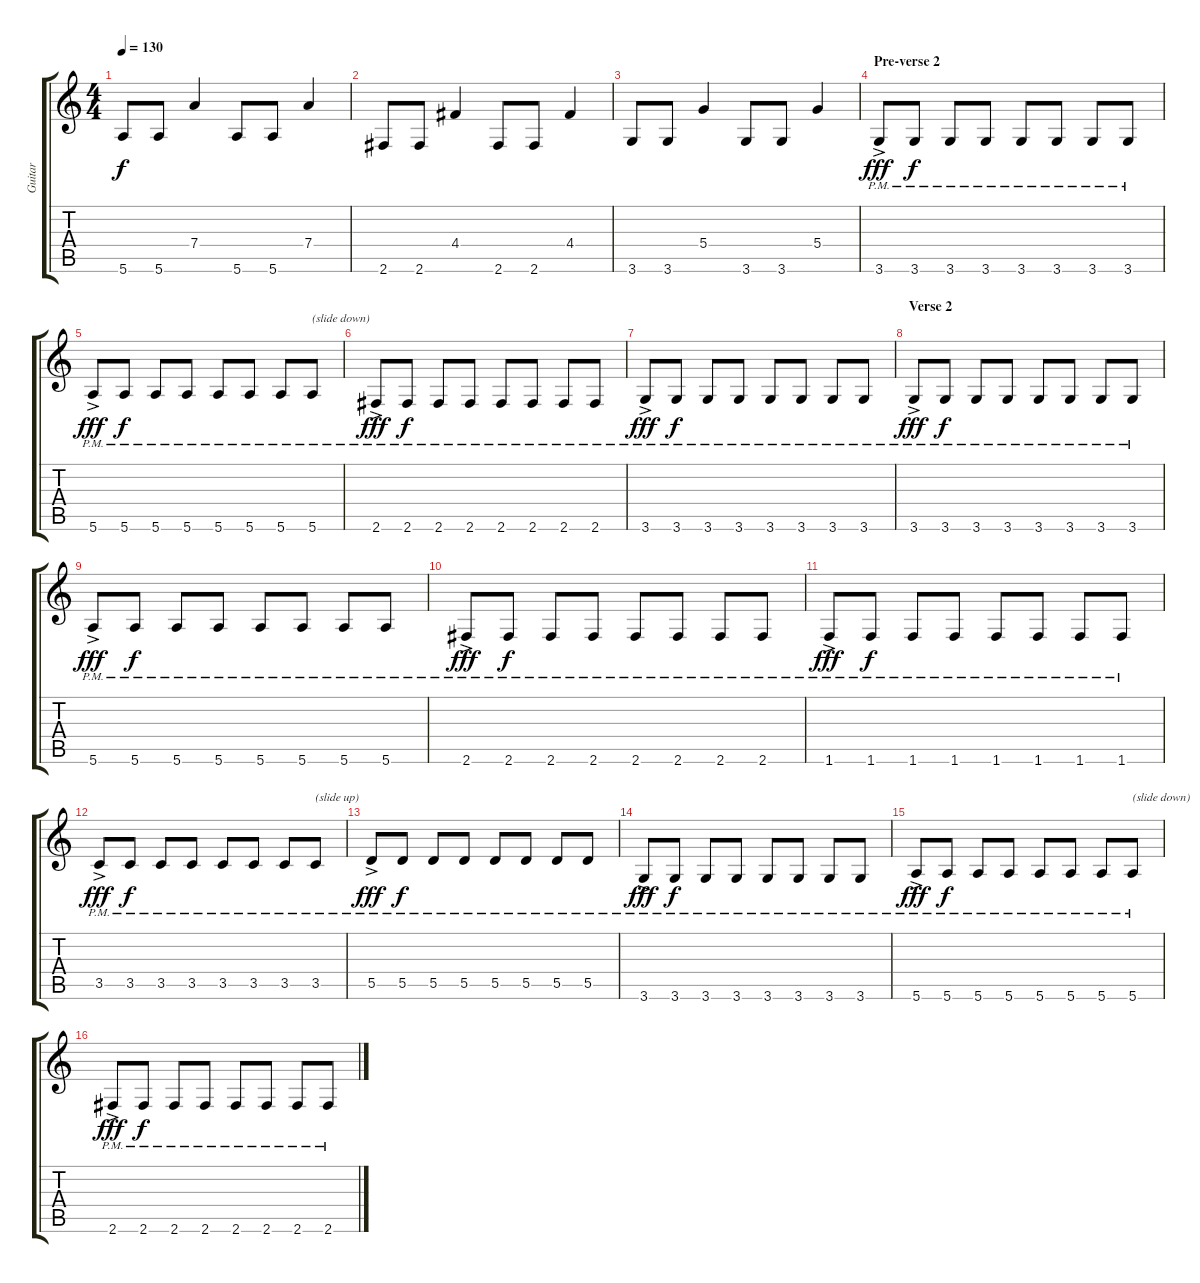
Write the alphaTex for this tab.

\track ("Guitar" "Guitar") {instrument electricguitarmuted}
\staff {score tabs}
\tuning (E4 B3 G3 D3 A2 E2) {hide}
\ts (4 4)
\tempo 130
\clef g2
\ks c
5.6.8{dy f} 5.6.8 7.4.4 5.6.8 5.6.8 7.4.4 |
2.6.8 2.6.8 4.4.4 2.6.8 2.6.8 4.4.4 |
3.6.8 3.6.8 5.4.4 3.6.8 3.6.8 5.4.4 |
\section ("" "Pre-verse 2")
3.6{ac pm}.8{dy fff volume 13 balance 10 instrument electricguitarmuted} 3.6{pm}.8{dy f} 3.6{pm}.8 3.6{pm}.8 3.6{pm}.8 3.6{pm}.8 3.6{pm}.8 3.6{pm}.8 |
5.6{ac pm}.8{dy fff} 5.6{pm}.8{dy f} 5.6{pm}.8 5.6{pm}.8 5.6{pm}.8 5.6{pm}.8 5.6{pm}.8 5.6{pm}.8{txt "(slide down)"} |
2.6{ac pm}.8{dy fff} 2.6{pm}.8{dy f} 2.6{pm}.8 2.6{pm}.8 2.6{pm}.8 2.6{pm}.8 2.6{pm}.8 2.6{pm}.8 |
3.6{ac pm}.8{dy fff} 3.6{pm}.8{dy f} 3.6{pm}.8 3.6{pm}.8 3.6{pm}.8 3.6{pm}.8 3.6{pm}.8 3.6{pm}.8 |
\section ("" "Verse 2")
3.6{ac pm}.8{dy fff} 3.6{pm}.8{dy f} 3.6{pm}.8 3.6{pm}.8 3.6{pm}.8 3.6{pm}.8 3.6{pm}.8 3.6{pm}.8 |
5.6{ac pm}.8{dy fff} 5.6{pm}.8{dy f} 5.6{pm}.8 5.6{pm}.8 5.6{pm}.8 5.6{pm}.8 5.6{pm}.8 5.6{pm}.8 |
2.6{ac pm}.8{dy fff} 2.6{pm}.8{dy f} 2.6{pm}.8 2.6{pm}.8 2.6{pm}.8 2.6{pm}.8 2.6{pm}.8 2.6{pm}.8 |
1.6{ac pm}.8{dy fff} 1.6{pm}.8{dy f} 1.6{pm}.8 1.6{pm}.8 1.6{pm}.8 1.6{pm}.8 1.6{pm}.8 1.6{pm}.8 |
3.5{ac pm}.8{dy fff} 3.5{pm}.8{dy f} 3.5{pm}.8 3.5{pm}.8 3.5{pm}.8 3.5{pm}.8 3.5{pm}.8 3.5{pm}.8{txt "(slide up)"} |
5.5{ac pm}.8{dy fff} 5.5{pm}.8{dy f} 5.5{pm}.8 5.5{pm}.8 5.5{pm}.8 5.5{pm}.8 5.5{pm}.8 5.5{pm}.8 |
3.6{ac pm}.8{dy fff} 3.6{pm}.8{dy f} 3.6{pm}.8 3.6{pm}.8 3.6{pm}.8 3.6{pm}.8 3.6{pm}.8 3.6{pm}.8 |
5.6{ac pm}.8{dy fff} 5.6{pm}.8{dy f} 5.6{pm}.8 5.6{pm}.8 5.6{pm}.8 5.6{pm}.8 5.6{pm}.8 5.6{pm}.8{txt "(slide down)"} |
2.6{ac pm}.8{dy fff} 2.6{pm}.8{dy f} 2.6{pm}.8 2.6{pm}.8 2.6{pm}.8 2.6{pm}.8 2.6{pm}.8 2.6{pm}.8
